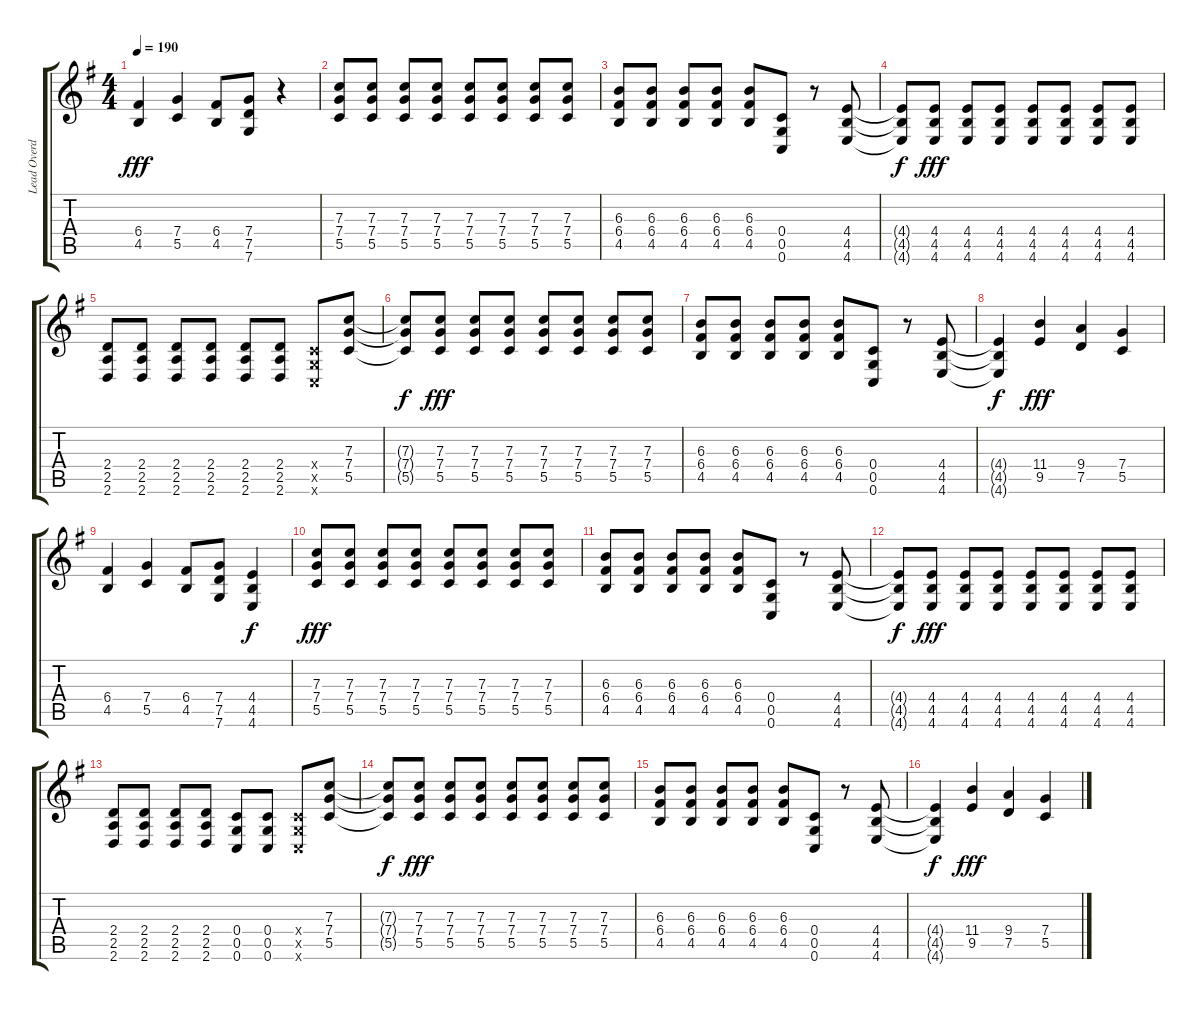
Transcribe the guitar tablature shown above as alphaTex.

\track ("Lead Overdrive" "Lead Overd") {instrument overdrivenguitar}
\staff {score tabs}
\tuning (D4 A3 F3 C3 G2 C2) {hide}
\ts (4 4)
\tempo 190
\clef g2
\ks eminor
(6.4 4.5).4{dy fff} (7.4 5.5).4 (6.4 4.5).8 (7.4 7.5 7.6).8 r.4 |
(7.3 7.4 5.5).8 (7.3 7.4 5.5).8 (7.3 7.4 5.5).8 (7.3 7.4 5.5).8 (7.3 7.4 5.5).8 (7.3 7.4 5.5).8 (7.3 7.4 5.5).8 (7.3 7.4 5.5).8 |
(6.3 6.4 4.5).8 (6.3 6.4 4.5).8 (6.3 6.4 4.5).8 (6.3 6.4 4.5).8 (6.3 6.4 4.5).8 (0.4 0.5 0.6).8 r.8 (4.4 4.5 4.6).8 |
(4.4{t} 4.5{t} 4.6{t}).8{dy f} (4.4 4.5 4.6).8{dy fff} (4.4 4.5 4.6).8 (4.4 4.5 4.6).8 (4.4 4.5 4.6).8 (4.4 4.5 4.6).8 (4.4 4.5 4.6).8 (4.4 4.5 4.6).8 |
(2.4 2.5 2.6).8 (2.4 2.5 2.6).8 (2.4 2.5 2.6).8 (2.4 2.5 2.6).8 (2.4 2.5 2.6).8 (2.4 2.5 2.6).8 (0.4{x} 0.5{x} 0.6{x}).8 (7.3 7.4 5.5).8 |
(7.3{t} 7.4{t} 5.5{t}).8{dy f} (7.3 7.4 5.5).8{dy fff} (7.3 7.4 5.5).8 (7.3 7.4 5.5).8 (7.3 7.4 5.5).8 (7.3 7.4 5.5).8 (7.3 7.4 5.5).8 (7.3 7.4 5.5).8 |
(6.3 6.4 4.5).8 (6.3 6.4 4.5).8 (6.3 6.4 4.5).8 (6.3 6.4 4.5).8 (6.3 6.4 4.5).8 (0.4 0.5 0.6).8 r.8 (4.4 4.5 4.6).8 |
(4.4{t} 4.5{t} 4.6{t}).4{dy f} (11.4 9.5).4{dy fff} (9.4 7.5).4 (7.4 5.5).4 |
(6.4 4.5).4 (7.4 5.5).4 (6.4 4.5).8 (7.4 7.5 7.6).8 (4.4 4.5 4.6).4{dy f} |
(7.3 7.4 5.5).8{dy fff} (7.3 7.4 5.5).8 (7.3 7.4 5.5).8 (7.3 7.4 5.5).8 (7.3 7.4 5.5).8 (7.3 7.4 5.5).8 (7.3 7.4 5.5).8 (7.3 7.4 5.5).8 |
(6.3 6.4 4.5).8 (6.3 6.4 4.5).8 (6.3 6.4 4.5).8 (6.3 6.4 4.5).8 (6.3 6.4 4.5).8 (0.4 0.5 0.6).8 r.8 (4.4 4.5 4.6).8 |
(4.4{t} 4.5{t} 4.6{t}).8{dy f} (4.4 4.5 4.6).8{dy fff} (4.4 4.5 4.6).8 (4.4 4.5 4.6).8 (4.4 4.5 4.6).8 (4.4 4.5 4.6).8 (4.4 4.5 4.6).8 (4.4 4.5 4.6).8 |
(2.4 2.5 2.6).8 (2.4 2.5 2.6).8 (2.4 2.5 2.6).8 (2.4 2.5 2.6).8 (0.4 0.5 0.6).8 (0.4 0.5 0.6).8 (0.4{x} 0.5{x} 0.6{x}).8 (7.3 7.4 5.5).8 |
(7.3{t} 7.4{t} 5.5{t}).8{dy f} (7.3 7.4 5.5).8{dy fff} (7.3 7.4 5.5).8 (7.3 7.4 5.5).8 (7.3 7.4 5.5).8 (7.3 7.4 5.5).8 (7.3 7.4 5.5).8 (7.3 7.4 5.5).8 |
(6.3 6.4 4.5).8 (6.3 6.4 4.5).8 (6.3 6.4 4.5).8 (6.3 6.4 4.5).8 (6.3 6.4 4.5).8 (0.4 0.5 0.6).8 r.8 (4.4 4.5 4.6).8 |
(4.4{t} 4.5{t} 4.6{t}).4{dy f} (11.4 9.5).4{dy fff} (9.4 7.5).4 (7.4 5.5).4
